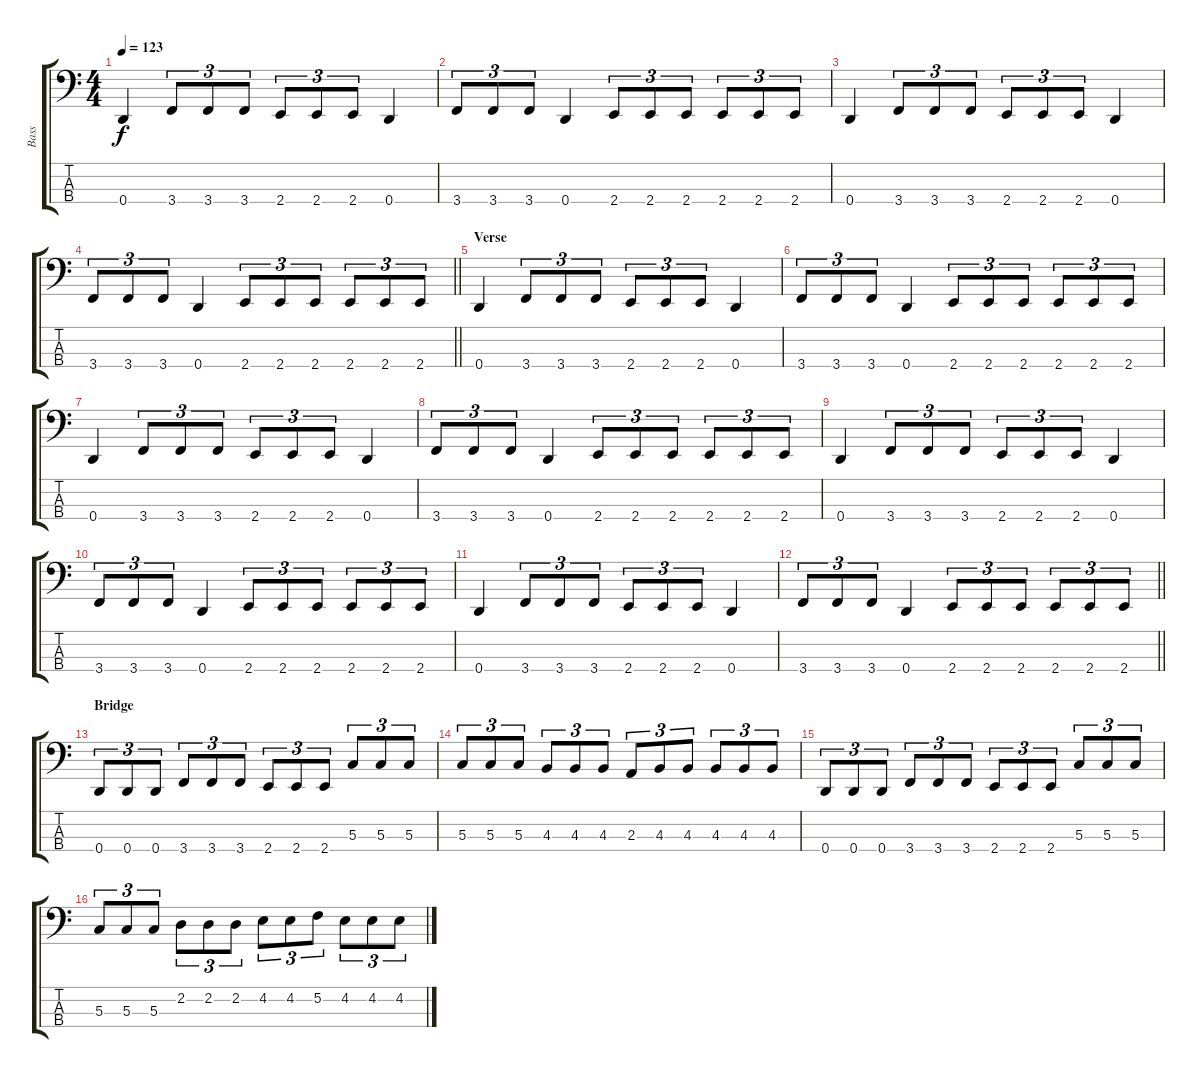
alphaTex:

\track ("Bass" "Bass") {instrument electricbassfinger}
\staff {score tabs}
\tuning (F2 C2 G1 D1) {hide}
\ts (4 4)
\tempo 123
\clef f4
\ks c
0.4.4{dy f} 3.4.8{tu (3 2)} 3.4.8{tu (3 2)} 3.4.8{tu (3 2)} 2.4.8{tu (3 2)} 2.4.8{tu (3 2)} 2.4.8{tu (3 2)} 0.4.4 |
3.4.8{tu (3 2)} 3.4.8{tu (3 2)} 3.4.8{tu (3 2)} 0.4.4 2.4.8{tu (3 2)} 2.4.8{tu (3 2)} 2.4.8{tu (3 2)} 2.4.8{tu (3 2)} 2.4.8{tu (3 2)} 2.4.8{tu (3 2)} |
0.4.4 3.4.8{tu (3 2)} 3.4.8{tu (3 2)} 3.4.8{tu (3 2)} 2.4.8{tu (3 2)} 2.4.8{tu (3 2)} 2.4.8{tu (3 2)} 0.4.4 |
\barLineRight lightlight
3.4.8{tu (3 2)} 3.4.8{tu (3 2)} 3.4.8{tu (3 2)} 0.4.4 2.4.8{tu (3 2)} 2.4.8{tu (3 2)} 2.4.8{tu (3 2)} 2.4.8{tu (3 2)} 2.4.8{tu (3 2)} 2.4.8{tu (3 2)} |
\section ("" "Verse")
0.4.4 3.4.8{tu (3 2)} 3.4.8{tu (3 2)} 3.4.8{tu (3 2)} 2.4.8{tu (3 2)} 2.4.8{tu (3 2)} 2.4.8{tu (3 2)} 0.4.4 |
3.4.8{tu (3 2)} 3.4.8{tu (3 2)} 3.4.8{tu (3 2)} 0.4.4 2.4.8{tu (3 2)} 2.4.8{tu (3 2)} 2.4.8{tu (3 2)} 2.4.8{tu (3 2)} 2.4.8{tu (3 2)} 2.4.8{tu (3 2)} |
0.4.4 3.4.8{tu (3 2)} 3.4.8{tu (3 2)} 3.4.8{tu (3 2)} 2.4.8{tu (3 2)} 2.4.8{tu (3 2)} 2.4.8{tu (3 2)} 0.4.4 |
3.4.8{tu (3 2)} 3.4.8{tu (3 2)} 3.4.8{tu (3 2)} 0.4.4 2.4.8{tu (3 2)} 2.4.8{tu (3 2)} 2.4.8{tu (3 2)} 2.4.8{tu (3 2)} 2.4.8{tu (3 2)} 2.4.8{tu (3 2)} |
0.4.4 3.4.8{tu (3 2)} 3.4.8{tu (3 2)} 3.4.8{tu (3 2)} 2.4.8{tu (3 2)} 2.4.8{tu (3 2)} 2.4.8{tu (3 2)} 0.4.4 |
3.4.8{tu (3 2)} 3.4.8{tu (3 2)} 3.4.8{tu (3 2)} 0.4.4 2.4.8{tu (3 2)} 2.4.8{tu (3 2)} 2.4.8{tu (3 2)} 2.4.8{tu (3 2)} 2.4.8{tu (3 2)} 2.4.8{tu (3 2)} |
0.4.4 3.4.8{tu (3 2)} 3.4.8{tu (3 2)} 3.4.8{tu (3 2)} 2.4.8{tu (3 2)} 2.4.8{tu (3 2)} 2.4.8{tu (3 2)} 0.4.4 |
\barLineRight lightlight
3.4.8{tu (3 2)} 3.4.8{tu (3 2)} 3.4.8{tu (3 2)} 0.4.4 2.4.8{tu (3 2)} 2.4.8{tu (3 2)} 2.4.8{tu (3 2)} 2.4.8{tu (3 2)} 2.4.8{tu (3 2)} 2.4.8{tu (3 2)} |
\section ("" "Bridge")
0.4.8{tu (3 2)} 0.4.8{tu (3 2)} 0.4.8{tu (3 2)} 3.4.8{tu (3 2)} 3.4.8{tu (3 2)} 3.4.8{tu (3 2)} 2.4.8{tu (3 2)} 2.4.8{tu (3 2)} 2.4.8{tu (3 2)} 5.3.8{tu (3 2)} 5.3.8{tu (3 2)} 5.3.8{tu (3 2)} |
5.3.8{tu (3 2)} 5.3.8{tu (3 2)} 5.3.8{tu (3 2)} 4.3.8{tu (3 2)} 4.3.8{tu (3 2)} 4.3.8{tu (3 2)} 2.3.8{tu (3 2)} 4.3.8{tu (3 2)} 4.3.8{tu (3 2)} 4.3.8{tu (3 2)} 4.3.8{tu (3 2)} 4.3.8{tu (3 2)} |
0.4.8{tu (3 2)} 0.4.8{tu (3 2)} 0.4.8{tu (3 2)} 3.4.8{tu (3 2)} 3.4.8{tu (3 2)} 3.4.8{tu (3 2)} 2.4.8{tu (3 2)} 2.4.8{tu (3 2)} 2.4.8{tu (3 2)} 5.3.8{tu (3 2)} 5.3.8{tu (3 2)} 5.3.8{tu (3 2)} |
5.3.8{tu (3 2)} 5.3.8{tu (3 2)} 5.3.8{tu (3 2)} 2.2.8{tu (3 2)} 2.2.8{tu (3 2)} 2.2.8{tu (3 2)} 4.2.8{tu (3 2)} 4.2.8{tu (3 2)} 5.2.8{tu (3 2)} 4.2.8{tu (3 2)} 4.2.8{tu (3 2)} 4.2.8{tu (3 2)}
